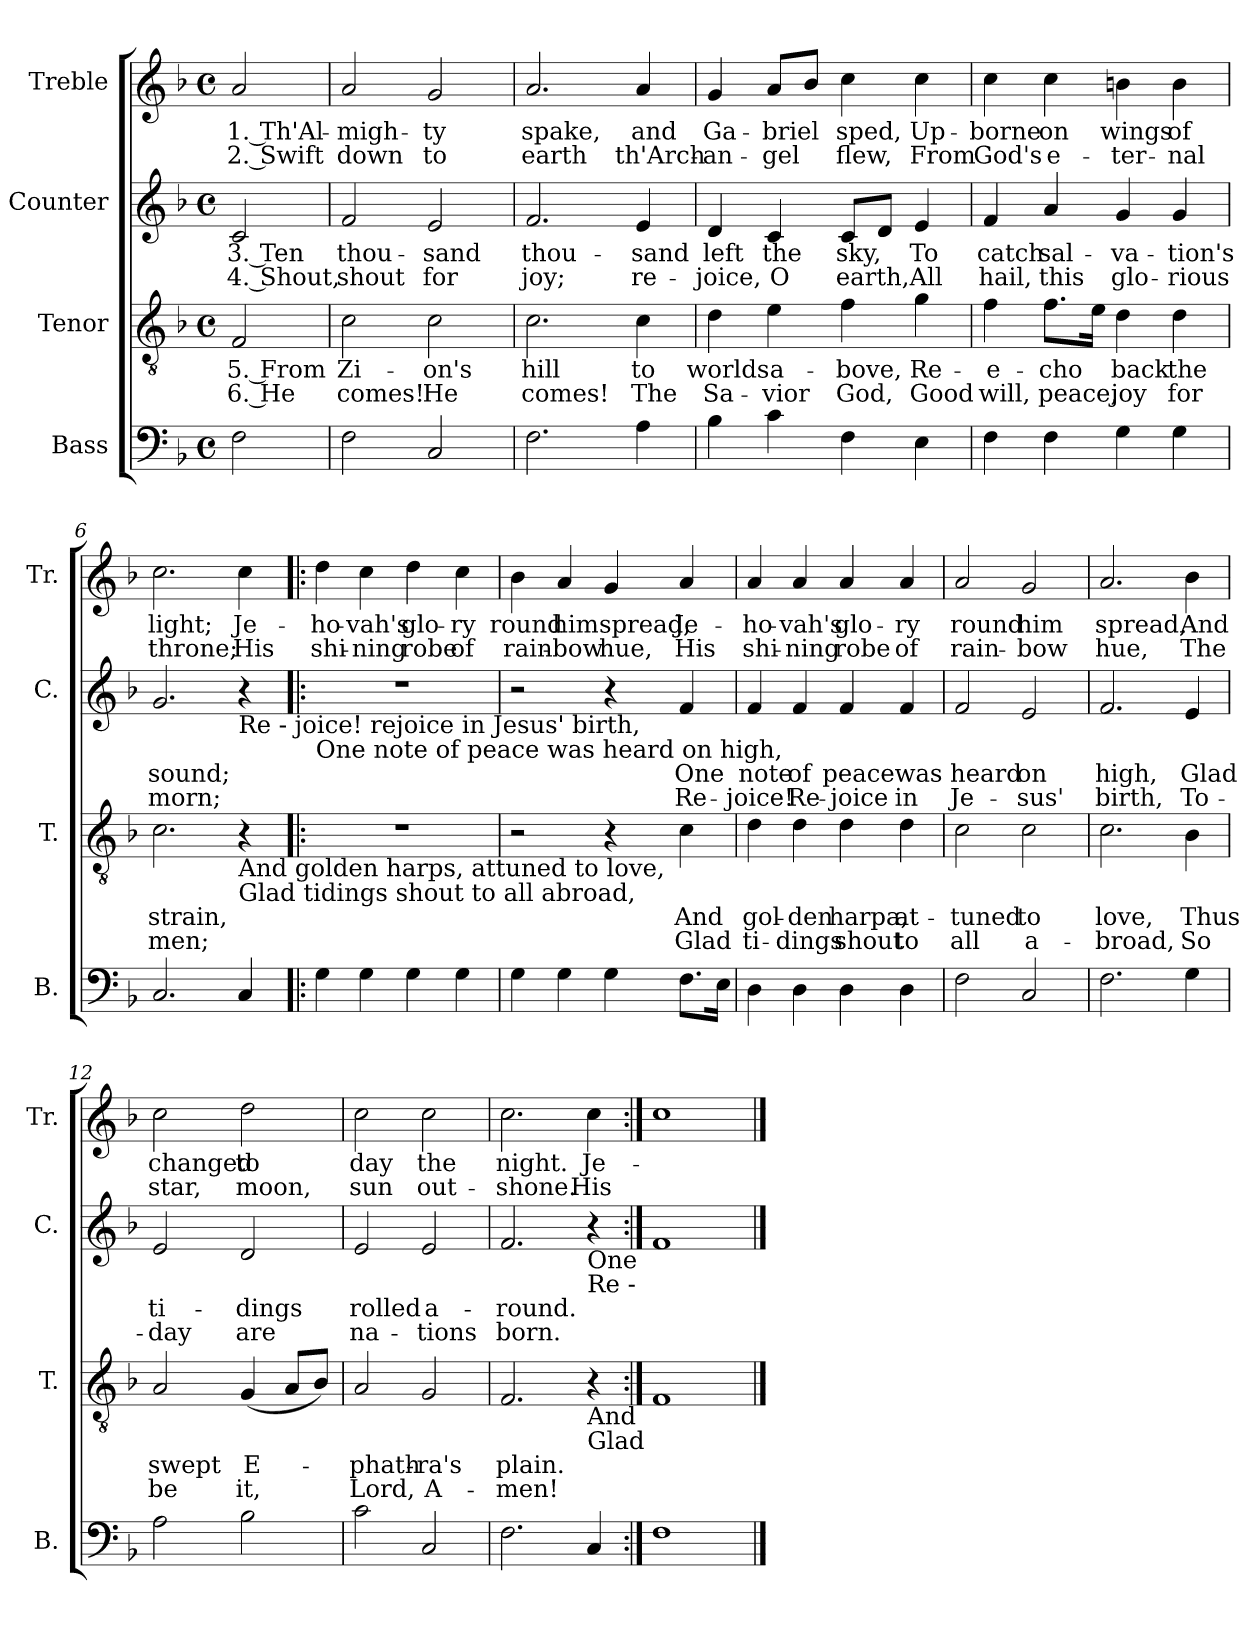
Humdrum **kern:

**kern	**kern	**text	**text	**kern	**text	**text	**kern	**text	**text
*part4	*part3	*part3	*part3	*part2	*part2	*part2	*part1	*part1	*part1
*staff4	*staff3	*staff3	*staff3	*staff2	*staff2	*staff2	*staff1	*staff1	*staff1
*I"Bass	*I"Tenor	*	*	*I"Counter	*	*	*I"Treble	*	*
*I'B.	*I'T.	*	*	*I'C.	*	*	*I'Tr.	*	*
*clefF4	*clefGv2	*	*	*clefG2	*	*	*clefG2	*	*
*k[b-]	*k[b-]	*	*	*k[b-]	*	*	*k[b-]	*	*
*M4/4	*M4/4	*	*	*M4/4	*	*	*M4/4	*	*
*met(c)	*met(c)	*	*	*met(c)	*	*	*met(c)	*	*
=1	=1	=1	=1	=1	=1	=1	=1	=1	=1
2F\	2F/	5. From	6. He	2c/	3. Ten	4. Shout,	2a/	1. Th'Al-	2. Swift
=2	=2	=2	=2	=2	=2	=2	=2	=2	=2
2F\	2c\	Zi-	comes!	2f/	thou-	shout	2a/	-migh-	down
2C/	2c\	-on's	He	2e/	-sand	for	2g/	-ty	to
=3	=3	=3	=3	=3	=3	=3	=3	=3	=3
2.F\	2.c\	hill	comes!	2.f/	thou-	joy;	2.a/	spake,	earth
4A\	4c\	to	The	4e/	-sand	re-	4a/	and	th'Arch-
=4	=4	=4	=4	=4	=4	=4	=4	=4	=4
4B-\	4d\	worlds	Sa-	4d/	left	-joice,	4g/	Ga-	-an-
4c\	4e\	a-	-vior	4c/	the	O	8a/L	-briel	-gel
.	.	.	.	.	.	.	8b-/J	.	.
4F\	4f\	-bove,	God,	8c/L	sky,	earth,	4cc\	sped,	flew,
.	.	.	.	8d/J	.	.	.	.	.
4E\	4g\	Re-	Good	4e/	To	All	4cc\	Up-	From
=5	=5	=5	=5	=5	=5	=5	=5	=5	=5
4F\	4f\	-e-	will,	4f/	catch	hail,	4cc\	-borne	God's
4F\	8.f\L	-cho	peace,	4a/	sal-	this	4cc\	on	e-
.	16e\Jk	.	.	.	.	.	.	.	.
4G\	4d\	back	joy	4g/	-va-	glo-	4bn\	wings	-ter-
4G\	4d\	the	for	4g/	-tion's	-rious	4b\	of	-nal
=6	=6	=6	=6	=6	=6	=6	=6	=6	=6
2.C/	2.c\	strain,	men;	2.g/	sound;	morn;	2.cc\	light;	throne;
!	!	!	!	!LO:TX:b:t=Re  -   joice!   rejoice       in     Jesus'        birth,	!	!	!	!	!
!	!LO:TX:b:t=And    golden    harps, attuned       to     love,	!	!	!	!	!	!	!	!
!	!LO:TX:b:t=Glad   tidings    shout  to      all       abroad,	!	!	!	!	!	!	!	!
4C/	4r	.	.	4r	.	.	4cc\	Je-	His
=7!|:	=7!|:	=7!|:	=7!|:	=7!|:	=7!|:	=7!|:	=7!|:	=7!|:	=7!|:
!	!	!	!	!LO:TX:b:t=One   note   of   peace   was  heard  on   high,	!	!	!	!	!
4G\	1r	.	.	1r	.	.	4dd\	-ho-	shi-
4G\	.	.	.	.	.	.	4cc\	-vah's	-ning
4G\	.	.	.	.	.	.	4dd\	glo-	robe
4G\	.	.	.	.	.	.	4cc\	-ry	of
=8	=8	=8	=8	=8	=8	=8	=8	=8	=8
4G\	2r	.	.	2r	.	.	4b-\	round	rain-
4G\	.	.	.	.	.	.	4a/	him	-bow
4G\	4r	.	.	4r	.	.	4g/	spread,	hue,
8.F\L	4c\	And	Glad	4f/	One	Re-	4a/	Je-	His
16E\Jk	.	.	.	.	.	.	.	.	.
=9	=9	=9	=9	=9	=9	=9	=9	=9	=9
4D\	4d\	gol-	ti-	4f/	note	-joice!	4a/	-ho-	shi-
4D\	4d\	-den	-dings	4f/	of	Re-	4a/	-vah's	-ning
4D\	4d\	harpa,	shout	4f/	peace	-joice	4a/	glo-	robe
4D\	4d\	at-	to	4f/	was	in	4a/	-ry	of
=10	=10	=10	=10	=10	=10	=10	=10	=10	=10
2F\	2c\	-tuned	all	2f/	heard	Je-	2a/	round	rain-
2C/	2c\	to	a-	2e/	on	-sus'	2g/	him	-bow
=11	=11	=11	=11	=11	=11	=11	=11	=11	=11
2.F\	2.c\	love,	-broad,	2.f/	high,	birth,	2.a/	spread,	hue,
4G\	4B-\	Thus	So	4e/	Glad	To-	4b-\	And	The
=12	=12	=12	=12	=12	=12	=12	=12	=12	=12
2A\	2A/	swept	be	2e/	ti-	-day	2cc\	changed	star,
2B-\	(4G/	E-	it,	2d/	-dings	are	2dd\	to	moon,
.	8A/L	.	.	.	.	.	.	.	.
.	8B-/J)	.	.	.	.	.	.	.	.
=13	=13	=13	=13	=13	=13	=13	=13	=13	=13
2c\	2A/	-phath-	Lord,	2e/	rolled	na-	2cc\	day	sun
2C/	2G/	-ra's	A-	2e/	a-	-tions	2cc\	the	out-
=14	=14	=14	=14	=14	=14	=14	=14	=14	=14
2.F\	2.F/	plain.	-men!	2.f/	-round.	born.	2.cc\	night.	-shone.
!	!	!	!	!LO:TX:b:t=One	!	!	!	!	!
!	!	!	!	!LO:TX:b:t=Re  -	!	!	!	!	!
!	!LO:TX:b:t=And	!	!	!	!	!	!	!	!
!	!LO:TX:b:t=Glad	!	!	!	!	!	!	!	!
4C/	4r	.	.	4r	.	.	4cc\	Je-	His
=15:|!	=15:|!	=15:|!	=15:|!	=15:|!	=15:|!	=15:|!	=15:|!	=15:|!	=15:|!
1F	1F	.	.	1f	.	.	1cc	.	.
==	==	==	==	==	==	==	==	==	==
*-	*-	*-	*-	*-	*-	*-	*-	*-	*-
